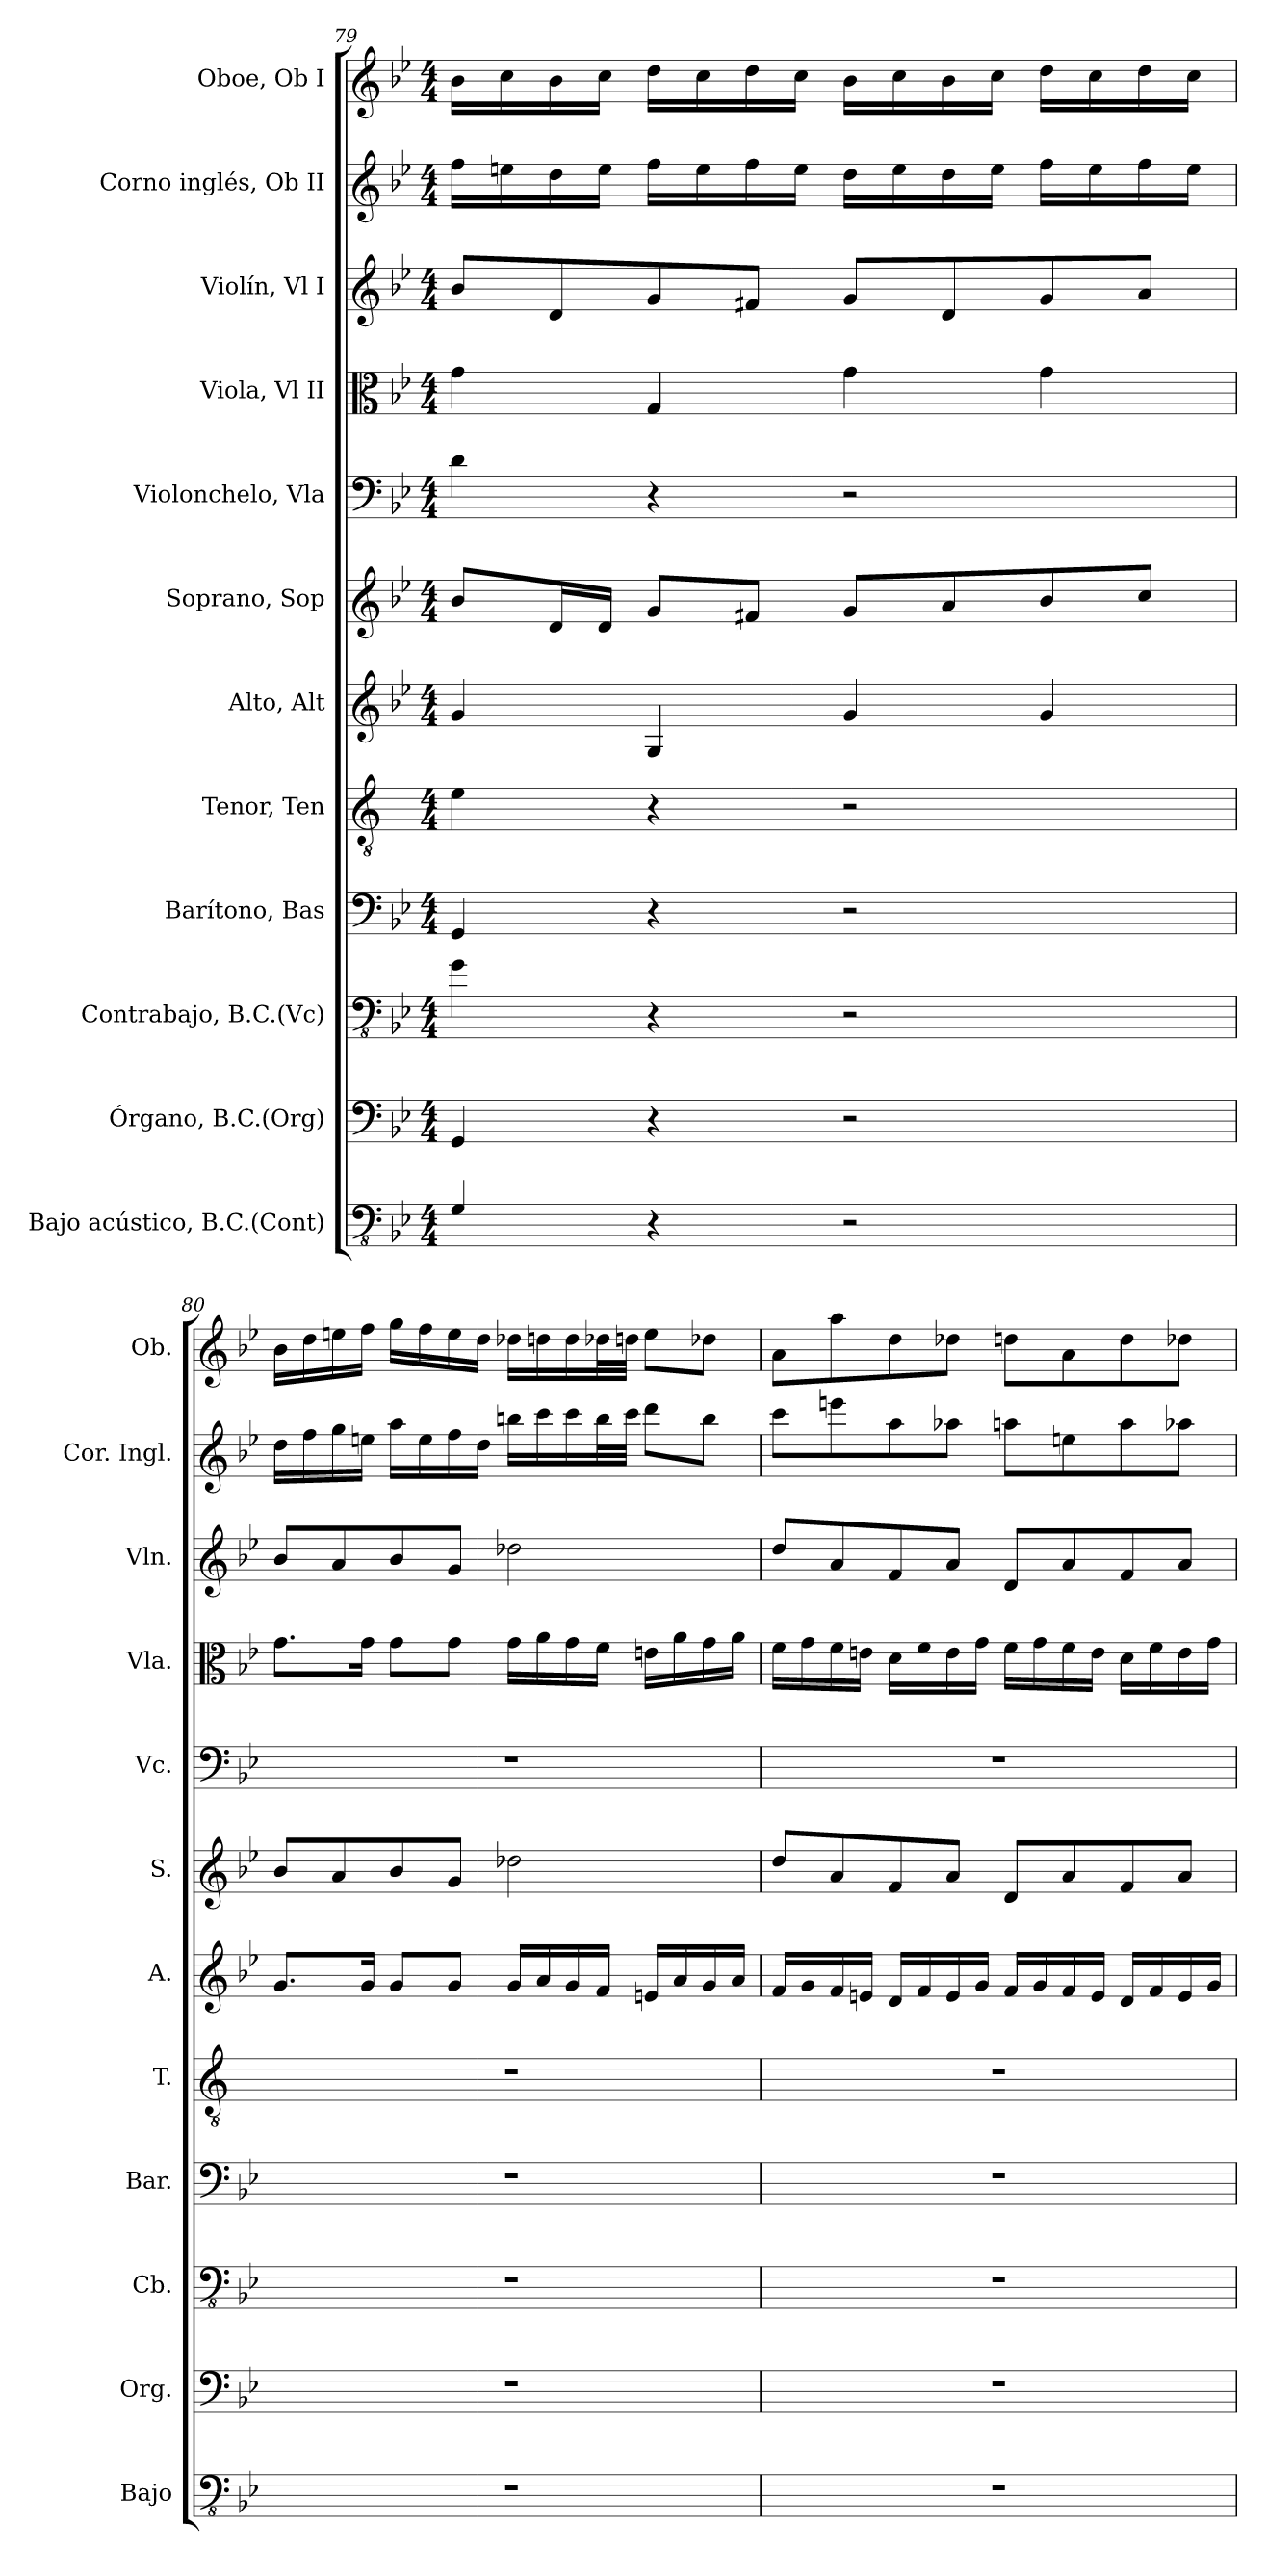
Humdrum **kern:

**kern	**kern	**kern	**kern	**kern	**kern	**kern	**kern	**kern	**kern	**kern	**kern
*part12	*part11	*part10	*part9	*part8	*part7	*part6	*part5	*part4	*part3	*part2	*part1
*staff12	*staff11	*staff10	*staff9	*staff8	*staff7	*staff6	*staff5	*staff4	*staff3	*staff2	*staff1
*I"Bajo acústico, B.C.(Cont)	*I"Órgano, B.C.(Org)	*I"Contrabajo, B.C.(Vc)	*I"Barítono, Bas	*I"Tenor, Ten	*I"Alto, Alt	*I"Soprano, Sop	*I"Violonchelo, Vla	*I"Viola, Vl II	*I"Violín, Vl I	*I"Corno inglés, Ob II	*I"Oboe, Ob I
*I'Bajo	*I'Org.	*I'Cb.	*I'Bar.	*I'T.	*I'A.	*I'S.	*I'Vc.	*I'Vla.	*I'Vln.	*I'Cor. Ingl.	*I'Ob.
!!LO:PB:g=z
*clefFv4	*clefF4	*clefFv4	*clefF4	*clefGv2	*clefG2	*clefG2	*clefF4	*clefC3	*clefG2	*clefG2	*clefG2
*ITrd7c12	*	*ITrd7c12	*	*ITrd1c2	*	*	*	*	*	*ITrd4c7	*
*k[b-e-]	*k[b-e-]	*k[b-e-]	*k[b-e-]	*k[b-e-]	*k[b-e-]	*k[b-e-]	*k[b-e-]	*k[b-e-]	*k[b-e-]	*k[b-e-a-]	*k[b-e-]
*M4/4	*M4/4	*M4/4	*M4/4	*M4/4	*M4/4	*M4/4	*M4/4	*M4/4	*M4/4	*M4/4	*M4/4
=79	=79	=79	=79	=79	=79	=79	=79	=79	=79	=79	=79
4GGG/	4GG/	4GG\	4GG/	4d\	4g/	8b-/L	4d\	4g\	8b-/L	16b-\LL	16b-\LL
.	.	.	.	.	.	.	.	.	.	16an\	16cc\
.	.	.	.	.	.	16d/L	.	.	8d/	16g\	16b-\
.	.	.	.	.	.	16d/JJ	.	.	.	16a\JJ	16cc\JJ
4r	4r	4r	4r	4r	4G/	8g/L	4r	4G/	8g/	16b-\LL	16dd\LL
.	.	.	.	.	.	.	.	.	.	16a\	16cc\
.	.	.	.	.	.	8f#X/J	.	.	8f#X/J	16b-\	16dd\
.	.	.	.	.	.	.	.	.	.	16a\JJ	16cc\JJ
2r	2r	2r	2r	2r	4g/	8g/L	2r	4g\	8g/L	16g\LL	16b-\LL
.	.	.	.	.	.	.	.	.	.	16a\	16cc\
.	.	.	.	.	.	8a/	.	.	8d/	16g\	16b-\
.	.	.	.	.	.	.	.	.	.	16a\JJ	16cc\JJ
.	.	.	.	.	4g/	8b-/	.	4g\	8g/	16b-\LL	16dd\LL
.	.	.	.	.	.	.	.	.	.	16a\	16cc\
.	.	.	.	.	.	8cc/J	.	.	8a/J	16b-\	16dd\
.	.	.	.	.	.	.	.	.	.	16a\JJ	16cc\JJ
=80	=80	=80	=80	=80	=80	=80	=80	=80	=80	=80	=80
1r	1r	1r	1r	1r	8.g/L	8b-/L	1r	8.g\L	8b-/L	16g\LL	16b-\LL
.	.	.	.	.	.	.	.	.	.	16b-\	16dd\
.	.	.	.	.	.	8a/	.	.	8a/	16cc\	16een\
.	.	.	.	.	16g/Jk	.	.	16g\Jk	.	16an\JJ	16ff\JJ
.	.	.	.	.	8g/L	8b-/	.	8g\L	8b-/	16dd\LL	16gg\LL
.	.	.	.	.	.	.	.	.	.	16a\	16ff\
.	.	.	.	.	8g/J	8g/J	.	8g\J	8g/J	16b-\	16ee\
.	.	.	.	.	.	.	.	.	.	16g\JJ	16dd\JJ
.	.	.	.	.	16g/LL	2dd-X\	.	16g\LL	2dd-X\	16een\LL	16dd-X\LL
.	.	.	.	.	16a/	.	.	16a\	.	16ff\	16ddn\
.	.	.	.	.	16g/	.	.	16g\	.	16ff\	16dd\
.	.	.	.	.	16f/JJ	.	.	16f\JJ	.	32ee\L	32dd-X\L
.	.	.	.	.	.	.	.	.	.	32ff\JJJ	32ddn\JJJ
.	.	.	.	.	16en/LL	.	.	16en\LL	.	8gg\L	8ee\L
.	.	.	.	.	16a/	.	.	16a\	.	.	.
.	.	.	.	.	16g/	.	.	16g\	.	8ee\J	8dd-X\J
.	.	.	.	.	16a/JJ	.	.	16a\JJ	.	.	.
!!LO:PB:g=z
=81	=81	=81	=81	=81	=81	=81	=81	=81	=81	=81	=81
1r	1r	1r	1r	1r	16f/LL	8dd/L	1r	16f\LL	8dd/L	8ff\L	8a\L
.	.	.	.	.	16g/	.	.	16g\	.	.	.
.	.	.	.	.	16f/	8a/	.	16f\	8a/	8aan\	8aa\
.	.	.	.	.	16en/JJ	.	.	16en\JJ	.	.	.
.	.	.	.	.	16d/LL	8f/	.	16d\LL	8f/	8dd\	8dd\
.	.	.	.	.	16f/	.	.	16f\	.	.	.
.	.	.	.	.	16e/	8a/J	.	16e\	8a/J	8dd-X\J	8dd-X\J
.	.	.	.	.	16g/JJ	.	.	16g\JJ	.	.	.
.	.	.	.	.	16f/LL	8d/L	.	16f\LL	8d/L	8ddn\L	8ddn\L
.	.	.	.	.	16g/	.	.	16g\	.	.	.
.	.	.	.	.	16f/	8a/	.	16f\	8a/	8an\	8a\
.	.	.	.	.	16e/JJ	.	.	16e\JJ	.	.	.
.	.	.	.	.	16d/LL	8f/	.	16d\LL	8f/	8dd\	8dd\
.	.	.	.	.	16f/	.	.	16f\	.	.	.
.	.	.	.	.	16e/	8a/J	.	16e\	8a/J	8dd-X\J	8dd-X\J
.	.	.	.	.	16g/JJ	.	.	16g\JJ	.	.	.
=	=	=	=	=	=	=	=	=	=	=	=
*-	*-	*-	*-	*-	*-	*-	*-	*-	*-	*-	*-
